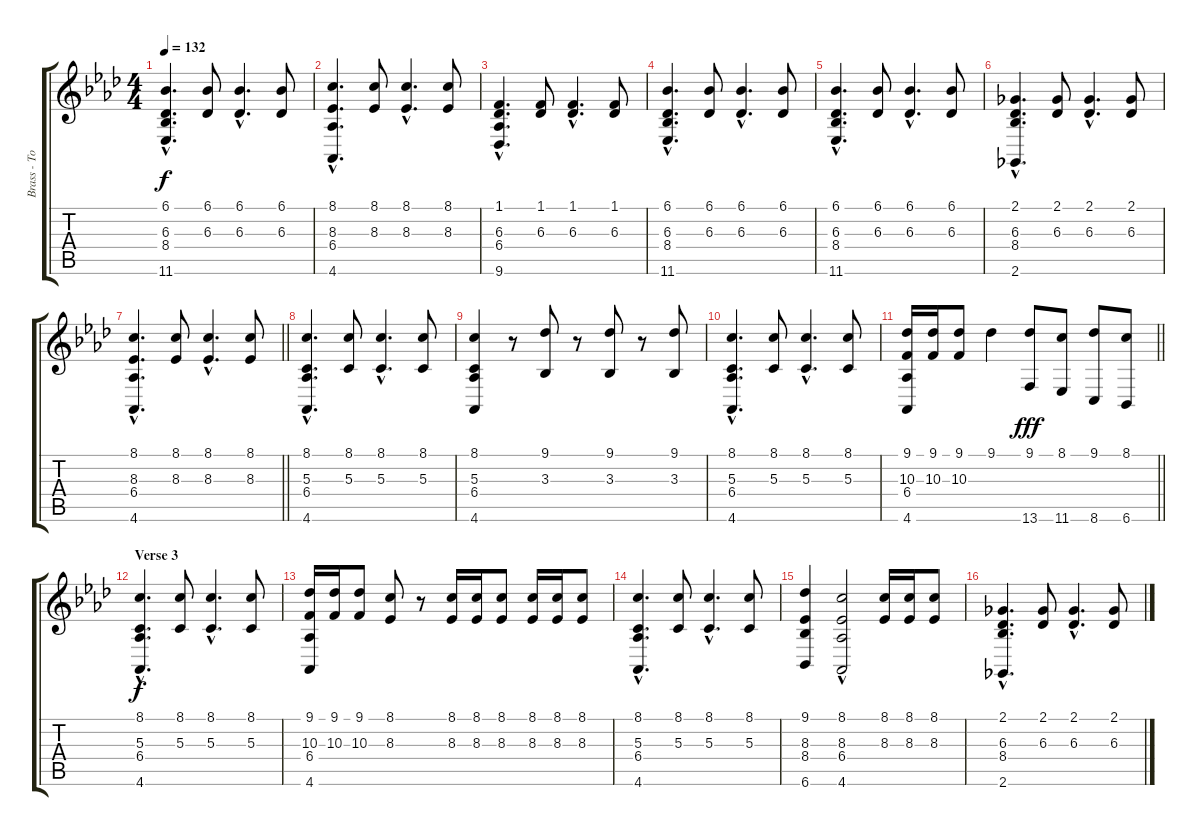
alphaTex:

\track ("Brass - Tower of Power" "Brass - To") {instrument trumpet}
\staff {score tabs}
\tuning (E4 B3 G3 D3 A2 E2) {hide}
\ts (4 4)
\tempo 132
\clef g2
\ks ab
(6.1{hac} 6.3{hac} 8.4 11.6).4{d dy f} (6.1 6.3).8 (6.1{hac} 6.3{hac}).4{d} (6.1 6.3).8 |
(8.1{hac} 8.3{hac} 6.4 4.6).4{d} (8.1 8.3).8 (8.1{hac} 8.3{hac}).4{d} (8.1 8.3).8 |
(1.1{hac} 6.3{hac} 6.4 9.6).4{d} (1.1 6.3).8 (1.1{hac} 6.3{hac}).4{d} (1.1 6.3).8 |
(6.1{hac} 6.3{hac} 8.4 11.6).4{d} (6.1 6.3).8 (6.1{hac} 6.3{hac}).4{d} (6.1 6.3).8 |
(6.1{hac} 6.3{hac} 8.4 11.6).4{d} (6.1 6.3).8 (6.1{hac} 6.3{hac}).4{d} (6.1 6.3).8 |
(2.1{hac} 6.3 8.4 2.6).4{d} (2.1 6.3).8 (2.1{hac} 6.3{hac}).4{d} (2.1 6.3).8 |
\barLineRight lightlight
(8.1{hac} 8.3{hac} 6.4 4.6).4{d} (8.1 8.3).8 (8.1{hac} 8.3{hac}).4{d} (8.1 8.3).8 |
(8.1{hac} 5.3{hac} 6.4 4.6).4{d} (8.1 5.3).8 (8.1{hac} 5.3{hac}).4{d} (8.1 5.3).8 |
(8.1 5.3 6.4 4.6).4 r.8 (9.1 3.3).8 r.8 (9.1 3.3).8 r.8 (9.1 3.3).8 |
(8.1{hac} 5.3{hac} 6.4 4.6).4{d} (8.1 5.3).8 (8.1{hac} 5.3{hac}).4{d} (8.1 5.3).8 |
\barLineRight lightlight
(9.1 10.3 6.4 4.6).16 (9.1 10.3).16 (9.1 10.3).8 9.1.4 (9.1 13.6).8{dy fff} (8.1 11.6).8 (9.1 8.6).8 (8.1 6.6).8 |
\section ("" "Verse 3")
(8.1{hac} 5.3{hac} 6.4 4.6).4{d dy f} (8.1 5.3).8 (8.1{hac} 5.3{hac}).4{d} (8.1 5.3).8 |
(9.1 10.3 6.4 4.6).16 (9.1 10.3).16 (9.1 10.3).8 (8.1 8.3).8 r.8 (8.1 8.3).16 (8.1 8.3).16 (8.1 8.3).8 (8.1 8.3).16 (8.1 8.3).16 (8.1 8.3).8 |
(8.1{hac} 5.3{hac} 6.4 4.6).4{d} (8.1 5.3).8 (8.1{hac} 5.3{hac}).4{d} (8.1 5.3).8 |
(9.1 8.3 8.4 6.6).4 (8.1 8.3 6.4{hac} 4.6{hac}).2 (8.1 8.3).16 (8.1 8.3).16 (8.1 8.3).8 |
(2.1{hac} 6.3 8.4 2.6).4{d} (2.1 6.3).8 (2.1{hac} 6.3{hac}).4{d} (2.1 6.3).8
